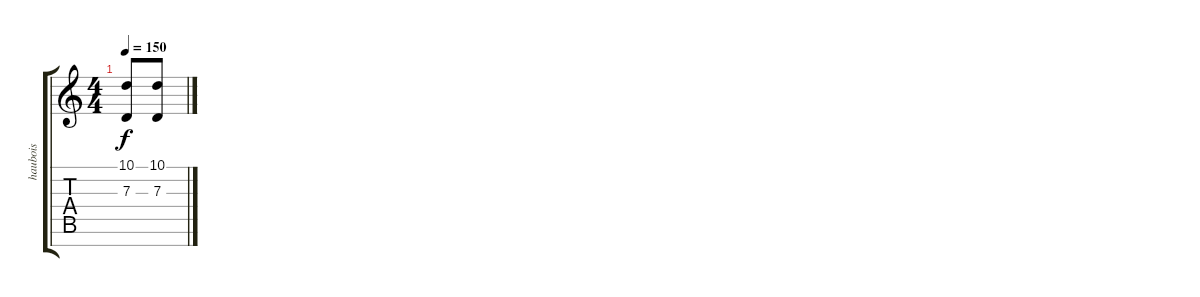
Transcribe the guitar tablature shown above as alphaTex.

\track ("haubois" "haubois") {instrument oboe}
\staff {score tabs}
\tuning (E4 B3 G3 D3 A2 E2 B1) {hide}
\ts (4 4)
\tempo 150
\clef g2
\ks c
(10.1 7.3).8{dy f instrument tubularbells} (10.1 7.3).8
